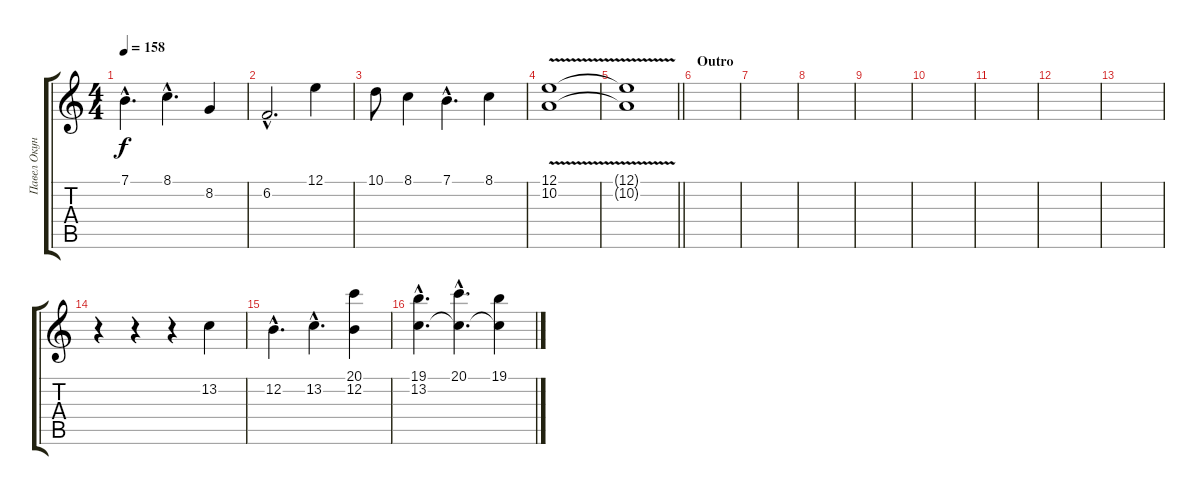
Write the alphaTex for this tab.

\track ("Павел Окунев" "Павел Окун") {instrument lead2sawtooth}
\staff {score tabs}
\tuning (E4 B3 G3 D3 A2 E2) {hide}
\ts (4 4)
\tempo 158
\clef g2
\ks c
7.1{hac}.4{d dy f} 8.1{hac}.4{d} 8.2.4 |
6.2{hac}.2{d instrument lead2sawtooth} 12.1.4 |
10.1.8 8.1.4 7.1{hac}.4{d} 8.1.4 |
(12.1{v} 10.2).1 |
\barLineRight lightlight
(12.1{t} 10.2{t}).1 |
\section ("" "Outro")
|
|
|
|
|
|
|
|
r.4 r.4 r.4 13.2.4 |
12.2{hac}.4{d} 13.2{hac}.4{d} (20.1 12.2).4 |
(19.1{hac} 13.2{hac}).4{d} (20.1{hac} 13.2{hac t}).4{d} (19.1 13.2{t}).4
